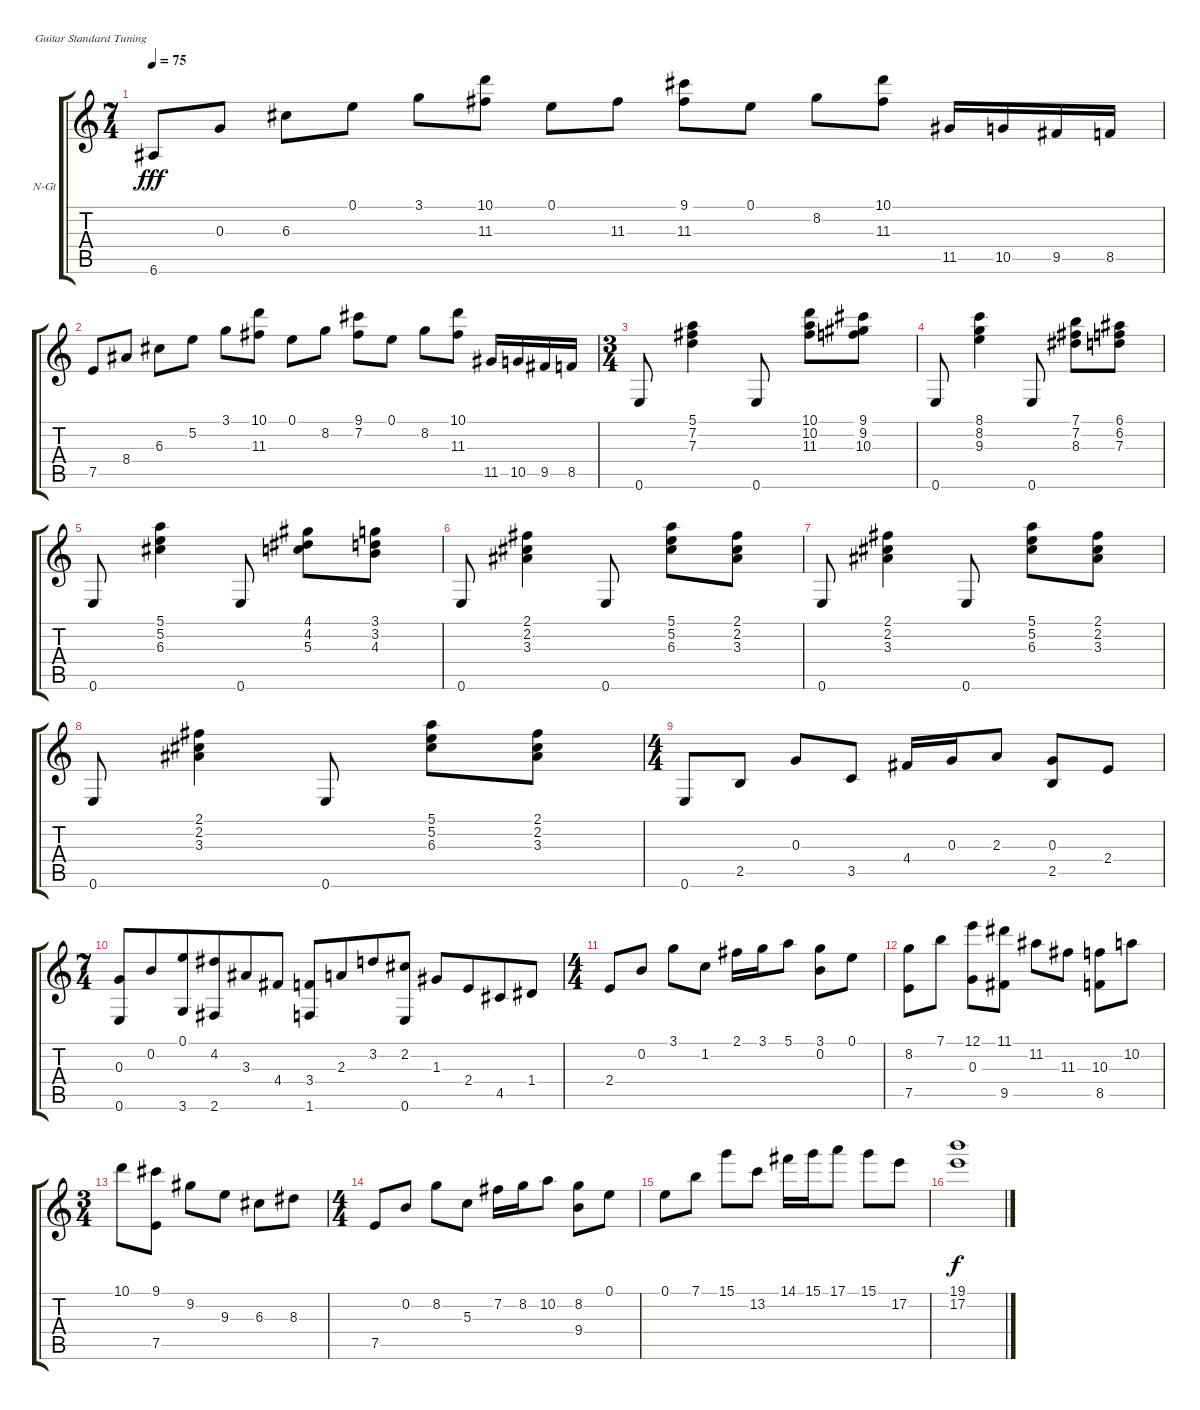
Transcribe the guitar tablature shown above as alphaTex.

\bracketExtendMode groupsimilarinstruments
\firstSystemTrackNameOrientation horizontal
\otherSystemsTrackNameOrientation horizontal
\track ("Piste 1-2" "N-Gt") {instrument acousticguitarnylon}
\staff {score tabs}
\tuning (E4 B3 G3 D3 A2 E2)
\ts (7 4)
\tempo 75
\clef g2
\ks c
6.6.8{dy fff} 0.3.8 6.3.8 0.1.8 3.1.8 (10.1 11.3).8 0.1.8 11.3.8 (9.1 11.3).8 0.1.8 8.2.8 (10.1 11.3).8 11.5.16 10.5.16 9.5.16 8.5.16 |
7.5.8 8.4.8 6.3.8 5.2.8 3.1.8 (10.1 11.3).8 0.1.8 8.2.8 (9.1 7.2).8 0.1.8 8.2.8 (10.1 11.3).8 11.5.16 10.5.16 9.5.16 8.5.16 |
\ts (3 4)
\beaming (8 2 2 2)
0.6.8 (5.1 7.2 7.3).4 0.6.8 (10.1 10.2 11.3).8 (9.1 9.2 10.3).8 |
0.6.8 (8.1 8.2 9.3).4 0.6.8 (7.1 7.2 8.3).8 (6.1 6.2 7.3).8 |
0.6.8 (5.1 5.2 6.3).4 0.6.8 (4.1 4.2 5.3).8 (3.1 3.2 4.3).8 |
0.6.8 (2.1 2.2 3.3).4 0.6.8 (5.1 5.2 6.3).8 (2.1 2.2 3.3).8 |
0.6.8 (2.1 2.2 3.3).4 0.6.8 (5.1 5.2 6.3).8 (2.1 2.2 3.3).8 |
0.6.8 (2.1 2.2 3.3).4 0.6.8 (5.1 5.2 6.3).8 (2.1 2.2 3.3).8 |
\ts (4 4)
\beaming (8 2 2 2 2)
0.6.8 2.5.8 0.3.8 3.5.8 4.4.16 0.3.16 2.3.8 (0.3 2.5).8 2.4.8 |
\ts (7 4)
\beaming (8 6 4 4)
(0.3 0.6).8 0.2.8 (0.1 3.6).8 (4.2 2.6).8 3.3.8 4.4.8 (3.4 1.6).8 2.3.8 3.2.8 (2.2 0.6).8 1.3.8 2.4.8 4.5.8 1.4.8 |
\ts (4 4)
\beaming (8 2 2 2 2)
2.4.8 0.2.8 3.1.8 1.2.8 2.1.16 3.1.16 5.1.8 (3.1 0.2).8 0.1.8 |
(8.2 7.5).8 7.1.8 (12.1 0.3).8 (11.1 9.5).8 11.2.8 11.3.8 (10.3 8.5).8 10.2.8 |
\ts (3 4)
\beaming (8 2 2 2)
10.1.8 (9.1 7.5).8 9.2.8 9.3.8 6.3.8 8.3.8 |
\ts (4 4)
\beaming (8 2 2 2 2)
7.5.8 0.2.8 8.2.8 5.3.8 7.2.16 8.2.16 10.2.8 (8.2 9.4).8 0.1.8 |
0.1.8 7.1.8 15.1.8 13.2.8 14.1.16 15.1.16 17.1.8 15.1.8 17.2.8 |
(19.1 17.2).1{dy f}
